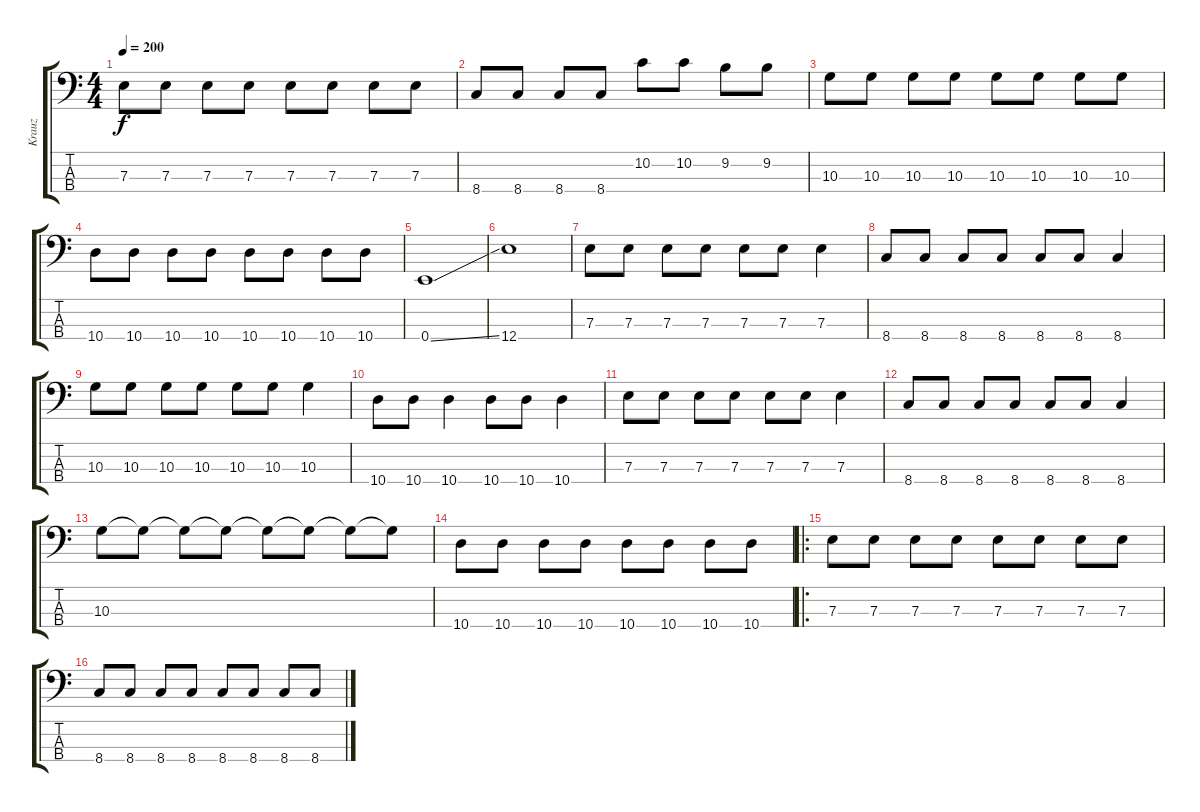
\track ("Krauz" "Krauz") {solo instrument slapbass1}
\staff {score tabs}
\tuning (G2 D2 A1 E1) {hide}
\ts (4 4)
\tempo 200
\clef f4
\ks c
7.3.8{dy f} 7.3.8 7.3.8 7.3.8 7.3.8 7.3.8 7.3.8 7.3.8 |
8.4.8 8.4.8 8.4.8 8.4.8 10.2.8 10.2.8 9.2.8 9.2.8 |
10.3.8 10.3.8 10.3.8 10.3.8 10.3.8 10.3.8 10.3.8 10.3.8 |
10.4.8 10.4.8 10.4.8 10.4.8 10.4.8 10.4.8 10.4.8 10.4.8 |
0.4{ss}.1 |
12.4.1 |
7.3.8 7.3.8 7.3.8 7.3.8 7.3.8 7.3.8 7.3.4 |
8.4.8 8.4.8 8.4.8 8.4.8 8.4.8 8.4.8 8.4.4 |
10.3.8 10.3.8 10.3.8 10.3.8 10.3.8 10.3.8 10.3.4 |
10.4.8 10.4.8 10.4.4 10.4.8 10.4.8 10.4.4 |
7.3.8 7.3.8 7.3.8 7.3.8 7.3.8 7.3.8 7.3.4 |
8.4.8 8.4.8 8.4.8 8.4.8 8.4.8 8.4.8 8.4.4 |
10.3.8 10.3{t}.8 10.3{t}.8 10.3{t}.8 10.3{t}.8 10.3{t}.8 10.3{t}.8 10.3{t}.8 |
10.4.8 10.4.8 10.4.8 10.4.8 10.4.8 10.4.8 10.4.8 10.4.8 |
\ro
7.3.8 7.3.8 7.3.8 7.3.8 7.3.8 7.3.8 7.3.8 7.3.8 |
8.4.8 8.4.8 8.4.8 8.4.8 8.4.8 8.4.8 8.4.8 8.4.8
